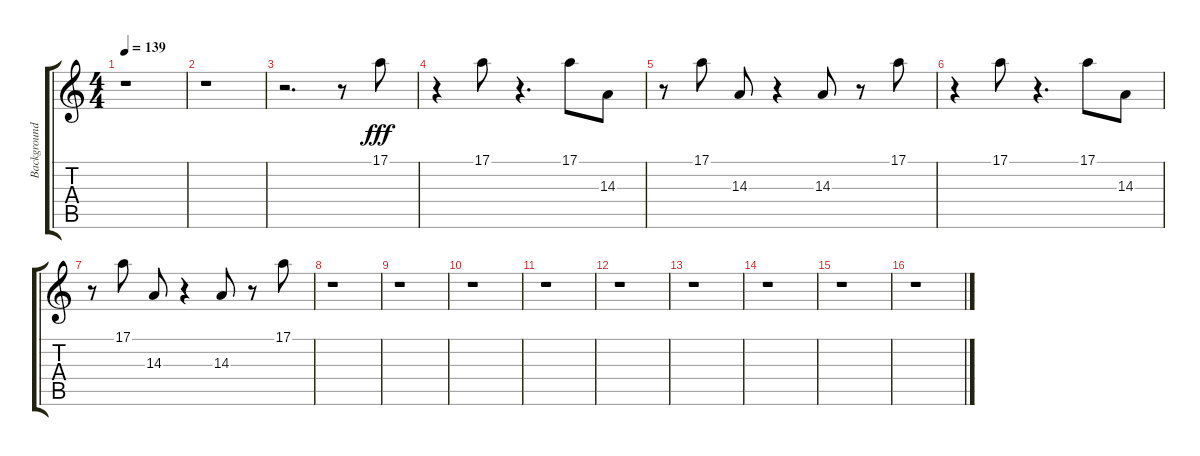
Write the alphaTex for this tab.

\track ("Background 2" "Background") {instrument birdtweet}
\staff {score tabs}
\tuning (E4 B3 G3 D3 A2 E2) {hide}
\ts (4 4)
\tempo 139
\clef g2
\ks c
r.1{dy fff} |
r.1 |
r.2{d} r.8 17.1.8 |
r.4 17.1.8 r.4{d} 17.1.8 14.3.8 |
r.8 17.1.8{balance 0} 14.3.8{balance 4} r.4 14.3.8 r.8 17.1.8{balance 8} |
r.4 17.1.8 r.4{d} 17.1.8 14.3.8 |
r.8 17.1.8{balance 0} 14.3.8{balance 4} r.4 14.3.8 r.8 17.1.8{balance 8} |
r.1 |
r.1 |
r.1 |
r.1 |
r.1 |
r.1 |
r.1 |
r.1 |
r.1
